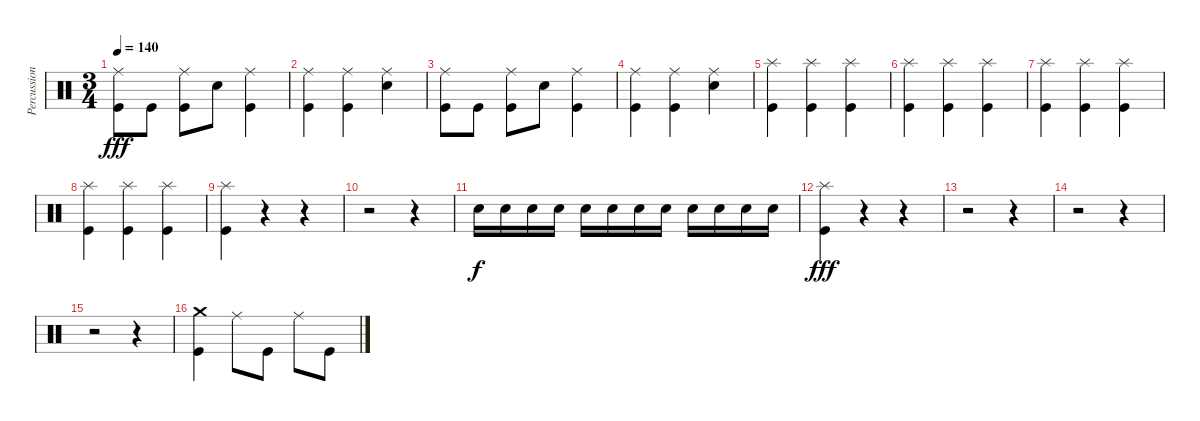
\track ("Percussion" "Percussion") {instrument percussion}
\staff {score}
\articulation defaults
\ts (3 4)
\tempo 140
\clef neutral
\ks c
("Ride (middle)" "Kick (hit)").8{dy fff} "Kick (hit)".8 ("Ride (middle)" "Kick (hit)").8 "Electric Snare (hit)".8 ("Ride (middle)" "Kick (hit)").4 |
("Ride (middle)" "Kick (hit)").4 ("Ride (middle)" "Kick (hit)").4 ("Ride (middle)" "Electric Snare (hit)").4 |
("Ride (middle)" "Kick (hit)").8 "Kick (hit)".8 ("Ride (middle)" "Kick (hit)").8 "Electric Snare (hit)".8 ("Ride (middle)" "Kick (hit)").4 |
("Ride (middle)" "Kick (hit)").4 ("Ride (middle)" "Kick (hit)").4 ("Ride (middle)" "Electric Snare (hit)").4 |
("Splash (hit)" "Kick (hit)").4 ("Splash (hit)" "Kick (hit)").4 ("Splash (hit)" "Kick (hit)").4 |
("Splash (hit)" "Kick (hit)").4 ("Splash (hit)" "Kick (hit)").4 ("Splash (hit)" "Kick (hit)").4 |
("Splash (hit)" "Kick (hit)").4 ("Splash (hit)" "Kick (hit)").4 ("Splash (hit)" "Kick (hit)").4 |
("Splash (hit)" "Kick (hit)").4 ("Splash (hit)" "Kick (hit)").4 ("Splash (hit)" "Kick (hit)").4 |
("Splash (hit)" "Kick (hit)").4 r.4 r.4 |
r.2 r.4 |
"Electric Snare (hit)".16{dy f} "Electric Snare (hit)".16 "Electric Snare (hit)".16 "Electric Snare (hit)".16 "Electric Snare (hit)".16 "Electric Snare (hit)".16 "Electric Snare (hit)".16 "Electric Snare (hit)".16 "Electric Snare (hit)".16 "Electric Snare (hit)".16 "Electric Snare (hit)".16 "Electric Snare (hit)".16 |
("Splash (hit)" "Kick (hit)").4{dy fff} r.4 r.4 |
r.2 r.4 |
r.2 r.4 |
r.2 r.4 |
("Crash medium (hit)" "Kick (hit)").4 "Ride (middle)".8 "Kick (hit)".8 "Ride (middle)".8 "Kick (hit)".8
